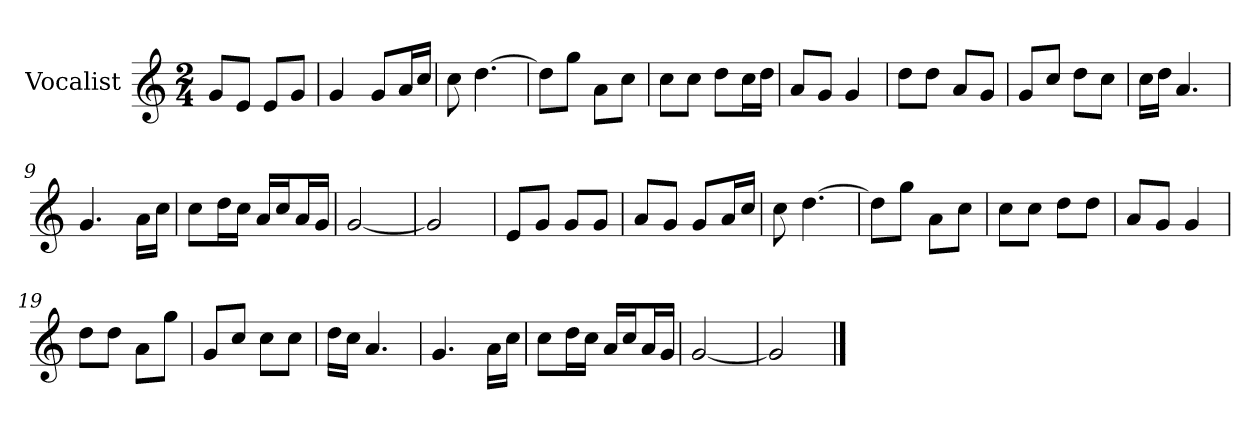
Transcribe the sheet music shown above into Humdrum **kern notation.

**kern
*part1
*staff1
*I"Vocalist
*k[]
*C:
*M2/4
=
8gL
8eJ
8eL
8gJ
=1
4g
8gL
16aL
16ccJJ
=2
8cc
[4.dd
=3
8ddL]
8ggJ
8aL
8ccJ
=4
8ccL
8ccJ
8ddL
16ccL
16ddJJ
=5
8aL
8gJ
4g
=6
8ddL
8ddJ
8aL
8gJ
=7
8gL
8ccJ
8ddL
8ccJ
=8
16ccLL
16ddJJ
4.a
=9
4.g
16aLL
16ccJJ
=10
8ccL
16ddL
16ccJJ
16aLL
16ccJ
16aL
16gJJ
=11
[2g
=12
2g]
=13
8eL
8gJ
8gL
8gJ
=14
8aL
8gJ
8gL
16aL
16ccJJ
=15
8cc
[4.dd
=16
8ddL]
8ggJ
8aL
8ccJ
=17
8ccL
8ccJ
8ddL
8ddJ
=18
8aL
8gJ
4g
=19
8ddL
8ddJ
8aL
8ggJ
=20
8gL
8ccJ
8ccL
8ccJ
=21
16ddLL
16ccJJ
4.a
=22
4.g
16aLL
16ccJJ
=23
8ccL
16ddL
16ccJJ
16aLL
16ccJ
16aL
16gJJ
=24
[2g
=25
2g]
==
*-
